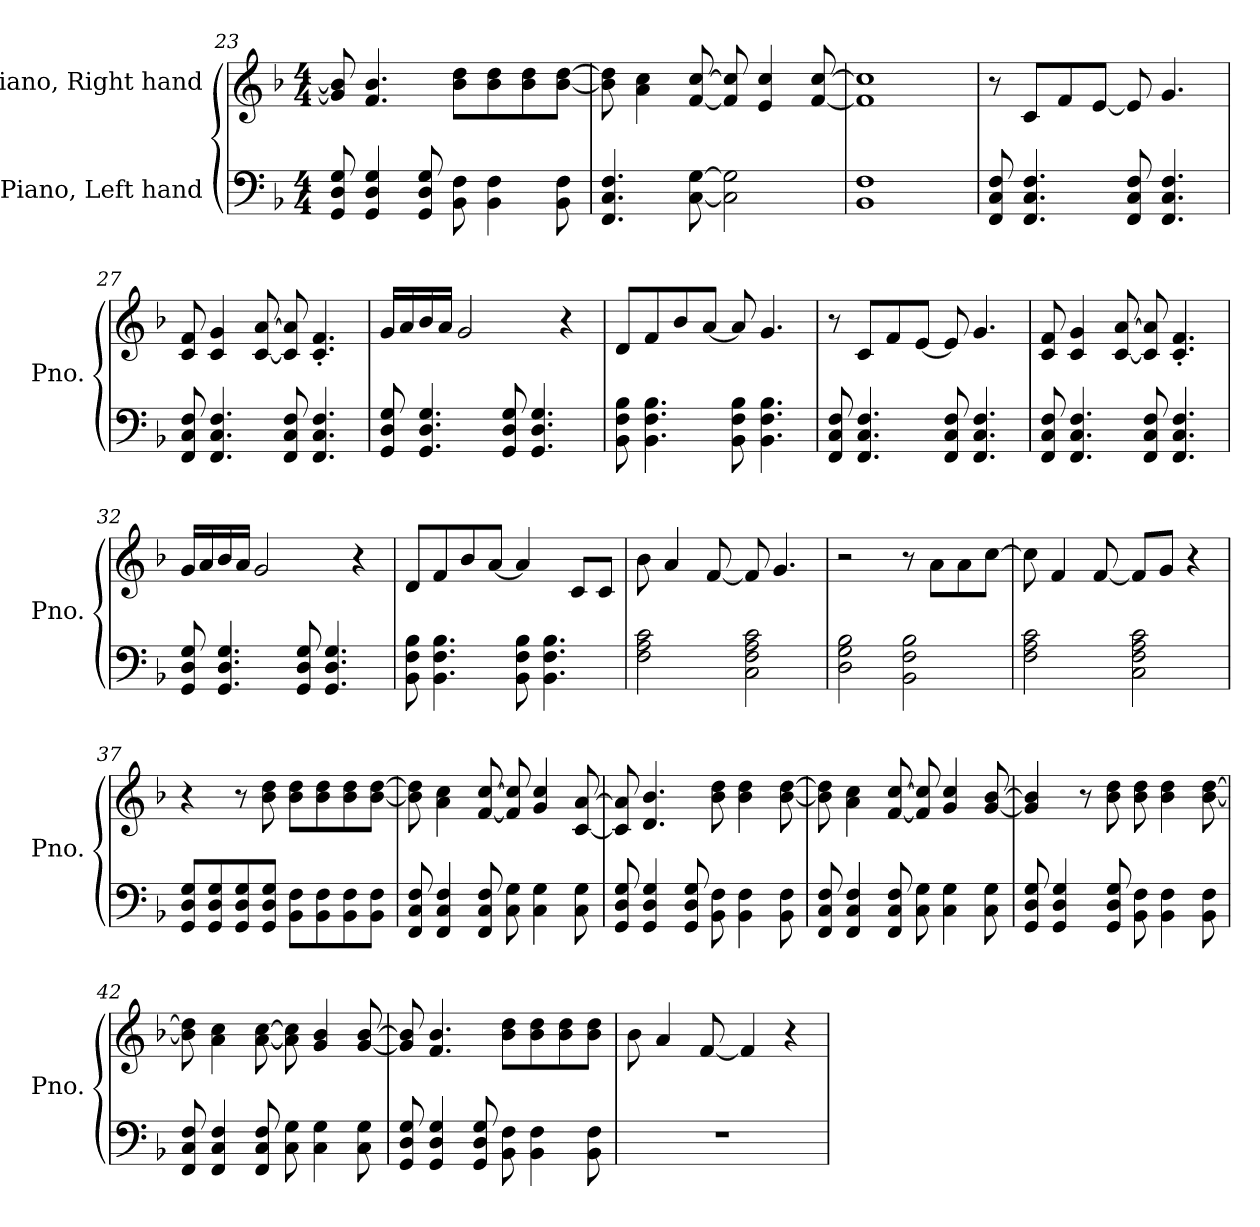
**kern	**kern
*part2	*part1
*staff2	*staff1
*I"Piano, Left hand	*I"Piano, Right hand
*I'Pno.	*I'Pno.
*clefF4	*clefG2
*k[b-]	*k[b-]
*M4/4	*M4/4
=23	=23
8GG/ 8D/ 8G/	8g/] 8b-/]
4GG/ 4D/ 4G/	4.f/ 4.b-/
8GG/ 8D/ 8G/	.
8BB-\ 8F\	8b-\ 8dd\L
4BB-\ 4F\	8b-\ 8dd\
.	8b-\ 8dd\
8BB-\ 8F\	[8b-\ [8dd\J
=24	=24
4.FF/ 4.C/ 4.F/	8b-\] 8dd\]
.	4a\ 4cc\
[8C\ [8G\	[8f/ [8cc/
2C\] 2G\]	8f/] 8cc/]
.	4e/ 4cc/
.	[8f/ [8cc/
=25	=25
1BB- 1F	1f] 1cc]
=26	=26
8FF/ 8C/ 8F/	8r
4.FF/ 4.C/ 4.F/	8c/L
.	8f/
.	[8e/J
8FF/ 8C/ 8F/	8e/]
4.FF/ 4.C/ 4.F/	4.g/
!!LO:PB:g=z
=27	=27
8FF/ 8C/ 8F/	8c/ 8f/
4.FF/ 4.C/ 4.F/	4c/ 4g/
.	[8c/ [8a/
8FF/ 8C/ 8F/	8c/] 8a/]
4.FF/ 4.C/ 4.F/	4.c/' 4.f/'
=28	=28
8GG/ 8D/ 8G/	16g/LL
.	16a/
4.GG/ 4.D/ 4.G/	16b-/
.	16a/JJ
.	2g/
8GG/ 8D/ 8G/	.
4.GG/ 4.D/ 4.G/	.
.	4r
=29	=29
8BB-\ 8F\ 8B-\	8d/L
4.BB-\ 4.F\ 4.B-\	8f/
.	8b-/
.	[8a/J
8BB-\ 8F\ 8B-\	8a/]
4.BB-\ 4.F\ 4.B-\	4.g/
=30	=30
8FF/ 8C/ 8F/	8r
4.FF/ 4.C/ 4.F/	8c/L
.	8f/
.	[8e/J
8FF/ 8C/ 8F/	8e/]
4.FF/ 4.C/ 4.F/	4.g/
=31	=31
8FF/ 8C/ 8F/	8c/ 8f/
4.FF/ 4.C/ 4.F/	4c/ 4g/
.	[8c/ [8a/
8FF/ 8C/ 8F/	8c/] 8a/]
4.FF/ 4.C/ 4.F/	4.c/' 4.f/'
!!LO:LB:g=z
=32	=32
8GG/ 8D/ 8G/	16g/LL
.	16a/
4.GG/ 4.D/ 4.G/	16b-/
.	16a/JJ
.	2g/
8GG/ 8D/ 8G/	.
4.GG/ 4.D/ 4.G/	.
.	4r
=33	=33
8BB-\ 8F\ 8B-\	8d/L
4.BB-\ 4.F\ 4.B-\	8f/
.	8b-/
.	[8a/J
8BB-\ 8F\ 8B-\	4a/]
4.BB-\ 4.F\ 4.B-\	.
.	8c/L
.	8c/J
=34	=34
2F\ 2A\ 2c\	8b-\
.	4a/
.	[8f/
2C\ 2F\ 2A\ 2c\	8f/]
.	4.g/
=35	=35
2D\ 2G\ 2B-\	2r
2BB-\ 2F\ 2B-\	8r
.	8a\L
.	8a\
.	[8cc\J
=36	=36
2F\ 2A\ 2c\	8cc\]
.	4f/
.	[8f/
2C\ 2F\ 2A\ 2c\	8f/L]
.	8g/J
.	4r
!!LO:LB:g=z
=37	=37
8GG/ 8D/ 8G/L	4r
8GG/ 8D/ 8G/	.
8GG/ 8D/ 8G/	8r
8GG/ 8D/ 8G/J	8b-\ 8dd\
8BB-\ 8F\L	8b-\ 8dd\L
8BB-\ 8F\	8b-\ 8dd\
8BB-\ 8F\	8b-\ 8dd\
8BB-\ 8F\J	[8b-\ [8dd\J
=38	=38
8FF/ 8C/ 8F/	8b-\] 8dd\]
4FF/ 4C/ 4F/	4a\ 4cc\
8FF/ 8C/ 8F/	[8f/ [8cc/
8C\ 8G\	8f/] 8cc/]
4C\ 4G\	4g/ 4cc/
8C\ 8G\	[8c/ [8a/
=39	=39
8GG/ 8D/ 8G/	8c/] 8a/]
4GG/ 4D/ 4G/	4.d/ 4.b-/
8GG/ 8D/ 8G/	.
8BB-\ 8F\	8b-\ 8dd\
4BB-\ 4F\	4b-\ 4dd\
8BB-\ 8F\	[8b-\ [8dd\
=40	=40
8FF/ 8C/ 8F/	8b-\] 8dd\]
4FF/ 4C/ 4F/	4a\ 4cc\
8FF/ 8C/ 8F/	[8f/ [8cc/
8C\ 8G\	8f/] 8cc/]
4C\ 4G\	4g/ 4cc/
8C\ 8G\	[8g/ [8b-/
=41	=41
8GG/ 8D/ 8G/	4g/] 4b-/]
4GG/ 4D/ 4G/	.
.	8r
8GG/ 8D/ 8G/	8b-\ 8dd\
8BB-\ 8F\	8b-\ 8dd\
4BB-\ 4F\	4b-\ 4dd\
8BB-\ 8F\	[8b-\ [8dd\
!!LO:LB:g=z
=42	=42
8FF/ 8C/ 8F/	8b-\] 8dd\]
4FF/ 4C/ 4F/	4a\ 4cc\
8FF/ 8C/ 8F/	[8a\ [8cc\
8C\ 8G\	8a\] 8cc\]
4C\ 4G\	4g/ 4b-/
8C\ 8G\	[8g/ [8b-/
=43	=43
8GG/ 8D/ 8G/	8g/] 8b-/]
4GG/ 4D/ 4G/	4.f/ 4.b-/
8GG/ 8D/ 8G/	.
8BB-\ 8F\	8b-\ 8dd\L
4BB-\ 4F\	8b-\ 8dd\
.	8b-\ 8dd\
8BB-\ 8F\	8b-\ 8dd\J
=44	=44
1r	8b-\
.	4a/
.	[8f/
.	4f/]
.	4r
=	=
*-	*-
